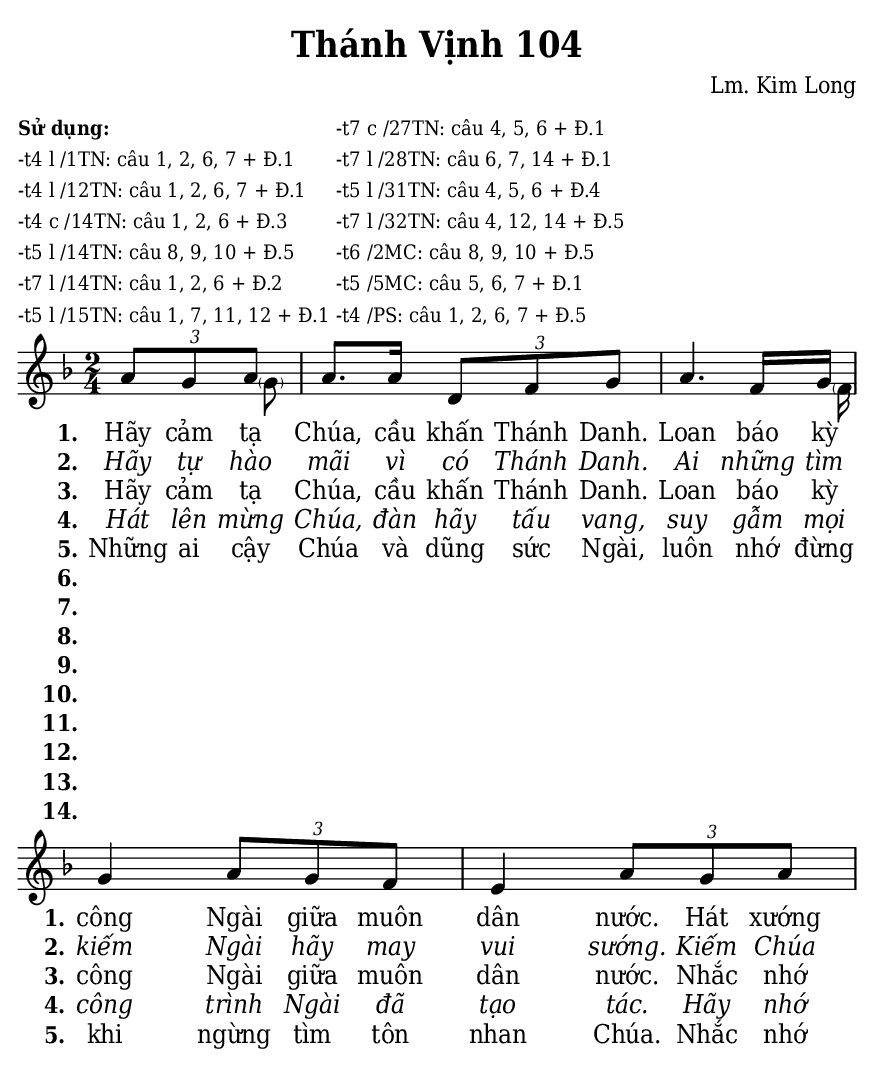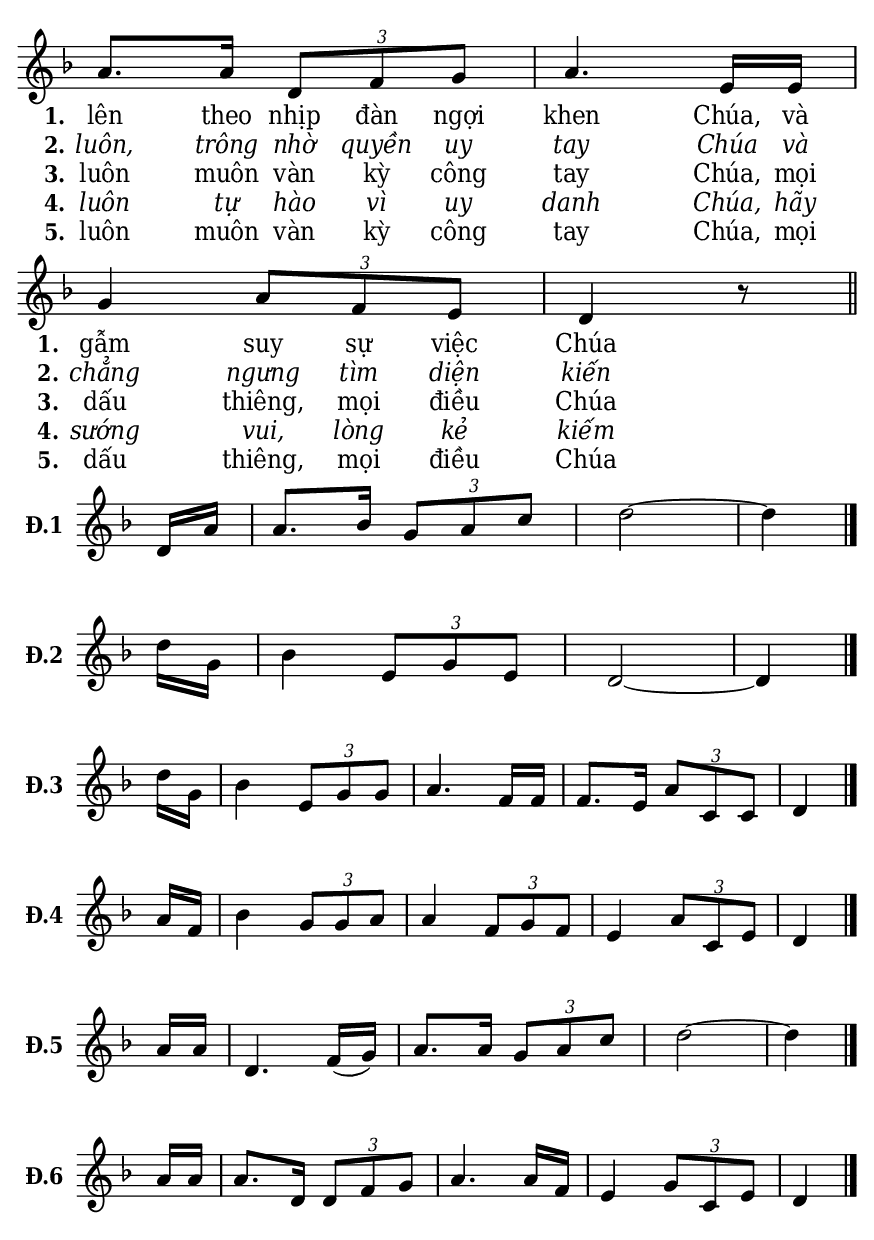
% Cài đặt chung
\version "2.22.1"
\include "english.ly"

\header {
  title = "Thánh Vịnh 104"
  composer = "Lm. Kim Long"
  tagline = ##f
}

% mã nguồn cho những chức năng chưa hỗ trợ trong phiên bản lilypond hiện tại
% cung cấp bởi cộng đồng lilypond khi gửi email đến lilypond-user@gnu.org
% in số phiên khúc trên mỗi dòng
#(define (add-grob-definition grob-name grob-entry)
     (set! all-grob-descriptions
           (cons ((@@ (lily) completize-grob-entry)
                  (cons grob-name grob-entry))
                 all-grob-descriptions)))

#(add-grob-definition
    'StanzaNumberSpanner
    `((direction . ,LEFT)
      (font-series . bold)
      (padding . 1.0)
      (side-axis . ,X)
      (stencil . ,ly:text-interface::print)
      (X-offset . ,ly:side-position-interface::x-aligned-side)
      (Y-extent . ,grob::always-Y-extent-from-stencil)
      (meta . ((class . Spanner)
               (interfaces . (font-interface
                              side-position-interface
                              stanza-number-interface
                              text-interface))))))

\layout {
    \context {
      \Global
      \grobdescriptions #all-grob-descriptions
    }
    \context {
      \Score
      \remove Stanza_number_align_engraver
      \consists
        #(lambda (context)
           (let ((texts '())
                 (syllables '()))
             (make-engraver
              (acknowledgers
               ((stanza-number-interface engraver grob source-engraver)
                  (set! texts (cons grob texts)))
               ((lyric-syllable-interface engraver grob source-engraver)
                  (set! syllables (cons grob syllables))))
              ((stop-translation-timestep engraver)
                 (for-each
                  (lambda (text)
                    (for-each
                     (lambda (syllable)
                       (ly:pointer-group-interface::add-grob
                        text
                        'side-support-elements
                        syllable))
                     syllables))
                  texts)
                 (set! syllables '())))))
    }
    \context {
      \Lyrics
      \remove Stanza_number_engraver
      \consists
        #(lambda (context)
           (let ((text #f)
                 (last-stanza #f))
             (make-engraver
              ((process-music engraver)
                 (let ((stanza (ly:context-property context 'stanza #f)))
                   (if (and stanza (not (equal? stanza last-stanza)))
                       (let ((column (ly:context-property context
'currentCommandColumn)))
                         (set! last-stanza stanza)
                         (if text
                             (ly:spanner-set-bound! text RIGHT column))
                         (set! text (ly:engraver-make-grob engraver
'StanzaNumberSpanner '()))
                         (ly:grob-set-property! text 'text stanza)
                         (ly:spanner-set-bound! text LEFT column)))))
              ((finalize engraver)
                 (if text
                     (let ((column (ly:context-property context
'currentCommandColumn)))
                       (ly:spanner-set-bound! text RIGHT column)))))))
      \override StanzaNumberSpanner.horizon-padding = 10000
    }
}

stanzaReminderOff =
  \temporary \override StanzaNumberSpanner.after-line-breaking =
     #(lambda (grob)
        ;; Can be replaced with (not (first-broken-spanner? grob)) in 2.23.
        (if (let ((siblings (ly:spanner-broken-into (ly:grob-original grob))))
              (and (pair? siblings)
                   (not (eq? grob (car siblings)))))
            (ly:grob-suicide! grob)))

stanzaReminderOn = \undo \stanzaReminderOff
% kết thúc mã nguồn

% Nhạc
nhacPhanMot = \relative c'' {
  \key f \major
  \time 2/4
  \partial 4 \tuplet 3/2 { a8 g
    <<
        {
          \voiceOne
          a
        }
        \new Voice = "splitpart" {
          \voiceTwo
          \once \override NoteColumn.force-hshift = #1
          \parenthesize
          g
        }
    >>
  } |
  \oneVoice
  a8. a16 \tuplet 3/2 { d,8 f g } |
  a4. f16
  <<
    {
      \voiceOne
      g
    }
    \new Voice = "splitpart" {
      \voiceTwo
      \once \override NoteColumn.force-hshift = #1
      \parenthesize
      f
    }
  >> |
  \oneVoice
  g4 \tuplet 3/2 { a8 g f } |
  e4 \tuplet 3/2 { a8 g a } |
  a8. a16 \tuplet 3/2 { d,8 f g } |
  a4. e16 e |
  g4 \tuplet 3/2 { a8 f e } |
  d4 r8 \bar "||"
}

nhacPhanHai = \relative c' {
  \key f \major
  \time 2/4
  \partial 8 d16 a' |
  a8. bf16 \tuplet 3/2 { g8 a c } |
  d2 ~ |
  d4 \bar "|."
}

nhacPhanBa = \relative c'' {
  \key f \major
  \time 2/4
  \partial 8 d16 g, |
  bf4 \tuplet 3/2 { e,8 g e } |
  d2 ~ |
  d4 \bar "|."
}

nhacPhanBon = \relative c'' {
  \key f \major
  \time 2/4
  \partial 8 d16 g, |
  bf4 \tuplet 3/2 { e,8 g g } |
  a4. f16 f |
  f8. e16 \tuplet 3/2 { a8 c, c } |
  d4 \bar "|."
}

nhacPhanNam = \relative c'' {
  \key f \major
  \time 2/4
  \partial 8 a16 f |
  bf4 \tuplet 3/2 { g8 g a } |
  a4 \tuplet 3/2 { f8 g f } |
  e4 \tuplet 3/2 { a8 c, e } |
  d4 \bar "|."
}

nhacPhanSau = \relative c'' {
  \key f \major
  \time 2/4
  \partial 8 a16 a |
  d,4. f16 (g) |
  a8. a16 \tuplet 3/2 { g8 a c } |
  d2 ~ |
  d4 \bar "|."
}

nhacPhanBay = \relative c'' {
  \key f \major
  \time 2/4
  \partial 8 a16 a |
  a8. d,16 \tuplet 3/2 { d8 f g } |
  a4. a16 f |
  e4 \tuplet 3/2 { g8 c, e } |
  d4 \bar "|."
}

nhacPhanTam = \relative c'' {
  \key f \major
  \time 2/4
  \partial 8 a16 a |
  a8. d,16 \tuplet 3/2 { f8 e g } |
  a4 \tuplet 3/2 { g8 f a } |
  g4 \tuplet 3/2 { a8 e f } |
  d4 \bar "|."
}

% Lời
loiPhanMot = \lyricmode {
  <<
    {
      \set stanza = "1."
      Hãy cảm tạ Chúa, cầu khấn Thánh Danh.
      Loan báo kỳ công Ngài giữa muôn dân nước.
      Hát xướng lên theo nhịp đàn ngợi khen Chúa,
      và gẫm suy sự việc Chúa đã làm.
    }
    \new Lyrics {
	    \set associatedVoice = "beSop"
	    \set stanza = "2."
      \override Lyrics.LyricText.font-shape = #'italic
      Hãy tự hào mãi vì có Thánh Danh.
      Ai những tìm kiếm Ngài hãy may vui sướng.
      Kiếm Chúa luôn, trông nhờ quyền uy tay Chúa
      và chẳng ngưng tìm diện kiến nhan Ngài.
    }
    \new Lyrics {
	    \set associatedVoice = "beSop"
	    \set stanza = "3."
      Hãy cảm tạ Chúa, cầu khấn Thánh Danh.
      Loan báo kỳ công Ngài giữa muôn dân nước.
      Nhắc nhớ luôn muôn vàn kỳ công tay Chúa,
      mọi dấu thiêng, mọi điều Chúa ban truyền.
    }
    \new Lyrics {
	    \set associatedVoice = "beSop"
	    \set stanza = "4."
      \override Lyrics.LyricText.font-shape = #'italic
      Hát lên mừng Chúa, đàn hãy tấu vang,
      suy gẫm mọi công trình Ngài đã tạo tác.
      Hãy nhớ luôn \markup { \italic "tự" } hào vì uy danh Chúa,
      hãy sướng vui, lòng kẻ kiếm trông Ngài.
    }
    \new Lyrics {
	    \set associatedVoice = "beSop"
	    \set stanza = "5."
      Những ai cậy Chúa và dũng sức Ngài,
      luôn nhớ đừng khi ngừng tìm tôn nhan Chúa.
      Nhắc nhớ luôn muôn vàn kỳ công tay Chúa,
      mọi dấu thiêng, mọi điều Chúa ban truyền.
    }
    \new Lyrics {
	    \set associatedVoice = "beSop"
	    \set stanza = "6."
      \override Lyrics.LyricText.font-shape = #'italic
      
    }
    \new Lyrics {
	    \set associatedVoice = "beSop"
	    \set stanza = "7."
      
    }
    \new Lyrics {
	    \set associatedVoice = "beSop"
	    \set stanza = "8."
      \override Lyrics.LyricText.font-shape = #'italic
      
    }
    \new Lyrics {
	    \set associatedVoice = "beSop"
	    \set stanza = "9."
      
    }
    \new Lyrics {
	    \set associatedVoice = "beSop"
	    \set stanza = "10."
      \override Lyrics.LyricText.font-shape = #'italic
      
    }
    \new Lyrics {
	    \set associatedVoice = "beSop"
	    \set stanza = "11."
      
    }
    \new Lyrics {
	    \set associatedVoice = "beSop"
	    \set stanza = "12."
      \override Lyrics.LyricText.font-shape = #'italic
      
    }
    \new Lyrics {
	    \set associatedVoice = "beSop"
	    \set stanza = "13."
      
    }
    \new Lyrics {
	    \set associatedVoice = "beSop"
	    \set stanza = "14."
      \override Lyrics.LyricText.font-shape = #'italic
      
    }
  >>
}

loiPhanHai = \lyricmode {
  
}

loiPhanBa = \lyricmode {
  
}

loiPhanBon = \lyricmode {
  
}

loiPhanNam = \lyricmode {
  
}

loiPhanSau = \lyricmode {
  
}

loiPhanBay = \lyricmode {
  
}

% Dàn trang
\paper {
  #(set-paper-size "a5")
  top-margin = 3\mm
  bottom-margin = 3\mm
  left-margin = 3\mm
  right-margin = 3\mm
  indent = #0
  #(define fonts
	 (make-pango-font-tree "Deja Vu Serif Condensed"
	 		       "Deja Vu Serif Condensed"
			       "Deja Vu Serif Condensed"
			       (/ 20 20)))
  print-page-number = ##f
  ragged-bottom = ##t
}

\markup {
  \vspace #1
  %\fill-line {
    \column {
      \left-align {
        \line { \bold \small "Sử dụng:" }
        \line { \small "-t4 l /1TN: câu 1, 2, 6, 7 + Đ.1" }
        \line { \small "-t4 l /12TN: câu 1, 2, 6, 7 + Đ.1" }
        \line { \small "-t4 c /14TN: câu 1, 2, 6 + Đ.3" }
        \line { \small "-t5 l /14TN: câu 8, 9, 10 + Đ.5" }
        \line { \small "-t7 l /14TN: câu 1, 2, 6 + Đ.2" }
        \line { \small "-t5 l /15TN: câu 1, 7, 11, 12 + Đ.1" }
      }
    }
    \column {
      \left-align {
        \line { \small "-t7 c /27TN: câu 4, 5, 6 + Đ.1" }
        \line { \small "-t7 l /28TN: câu 6, 7, 14 + Đ.1" }
        \line { \small "-t5 l /31TN: câu 4, 5, 6 + Đ.4" }
        \line { \small "-t7 l /32TN: câu 4, 12, 14 + Đ.5" }
        \line { \small "-t6 /2MC: câu 8, 9, 10 + Đ.5" }
        \line { \small "-t5 /5MC: câu 5, 6, 7 + Đ.1" }
        \line { \small "-t4 /PS: câu 1, 2, 6, 7 + Đ.5" }
      }
    }
  %}
}

\score {
  <<
    \new Staff <<
        \clef treble
        \new Voice = beSop {
          \nhacPhanMot
        }
      \new Lyrics \lyricsto beSop \loiPhanMot
    >>
  >>
  \layout {
    \override Lyrics.LyricSpace.minimum-distance = #1
    \override Score.BarNumber.break-visibility = ##(#f #f #f)
    \override Score.SpacingSpanner.uniform-stretching = ##t
    ragged-last = ##f
  }
}

\score {
  <<
    \new Staff \with {
      \remove "Time_signature_engraver"
      instrumentName = \markup { \bold "Đ.1" }} <<
        \clef treble
        \new Voice = beSop {
          \nhacPhanHai
        }
      \new Lyrics \lyricsto beSop \loiPhanHai
    >>
  >>
  \layout {
    indent = 10
    \override Lyrics.LyricSpace.minimum-distance = #0.6
    \override Score.BarNumber.break-visibility = ##(#f #f #f)
    \override Score.SpacingSpanner.uniform-stretching = ##t
    ragged-last = ##f
  }
}

\score {
  <<
    \new Staff \with {
      \remove "Time_signature_engraver"
      instrumentName = \markup { \bold "Đ.2" }} <<
        \clef treble
        \new Voice = beSop {
          \nhacPhanBa
        }
      \new Lyrics \lyricsto beSop \loiPhanBa
    >>
  >>
  \layout {
    indent = 10
    \override Lyrics.LyricSpace.minimum-distance = #0.45
    \override Score.BarNumber.break-visibility = ##(#f #f #f)
    \override Score.SpacingSpanner.uniform-stretching = ##t
    ragged-last = ##f
  }
}

\score {
  <<
    \new Staff \with {
      \remove "Time_signature_engraver"
      instrumentName = \markup { \bold "Đ.3" }} <<
        \clef treble
        \new Voice = beSop {
          \nhacPhanBon
        }
      \new Lyrics \lyricsto beSop \loiPhanBon
    >>
  >>
  \layout {
    indent = 10
    \override Lyrics.LyricSpace.minimum-distance = #0.45
    \override Score.BarNumber.break-visibility = ##(#f #f #f)
    \override Score.SpacingSpanner.uniform-stretching = ##t
    ragged-last = ##f
  }
}

\score {
  <<
    \new Staff \with {
      \remove "Time_signature_engraver"
      instrumentName = \markup { \bold "Đ.4" }} <<
        \clef treble
        \new Voice = beSop {
          \nhacPhanNam
        }
      \new Lyrics \lyricsto beSop \loiPhanNam
    >>
  >>
  \layout {
    indent = 10
    \override Lyrics.LyricSpace.minimum-distance = #0.45
    \override Score.BarNumber.break-visibility = ##(#f #f #f)
    \override Score.SpacingSpanner.uniform-stretching = ##t
    ragged-last = ##f
  }
}

\score {
  <<
    \new Staff \with {
      \remove "Time_signature_engraver"
      instrumentName = \markup { \bold "Đ.5" }} <<
        \clef treble
        \new Voice = beSop {
          \nhacPhanSau
        }
      \new Lyrics \lyricsto beSop \loiPhanSau
    >>
  >>
  \layout {
    indent = 10
    \override Lyrics.LyricSpace.minimum-distance = #0.45
    \override Score.BarNumber.break-visibility = ##(#f #f #f)
    \override Score.SpacingSpanner.uniform-stretching = ##t
    ragged-last = ##f
  }
}

\score {
  <<
    \new Staff \with {
      \remove "Time_signature_engraver"
      instrumentName = \markup { \bold "Đ.6" }} <<
        \clef treble
        \new Voice = beSop {
          \nhacPhanBay
        }
      \new Lyrics \lyricsto beSop \loiPhanBay
    >>
  >>
  \layout {
    indent = 10
    \override Lyrics.LyricSpace.minimum-distance = #0.45
    \override Score.BarNumber.break-visibility = ##(#f #f #f)
    \override Score.SpacingSpanner.uniform-stretching = ##t
    ragged-last = ##f
  }
}
